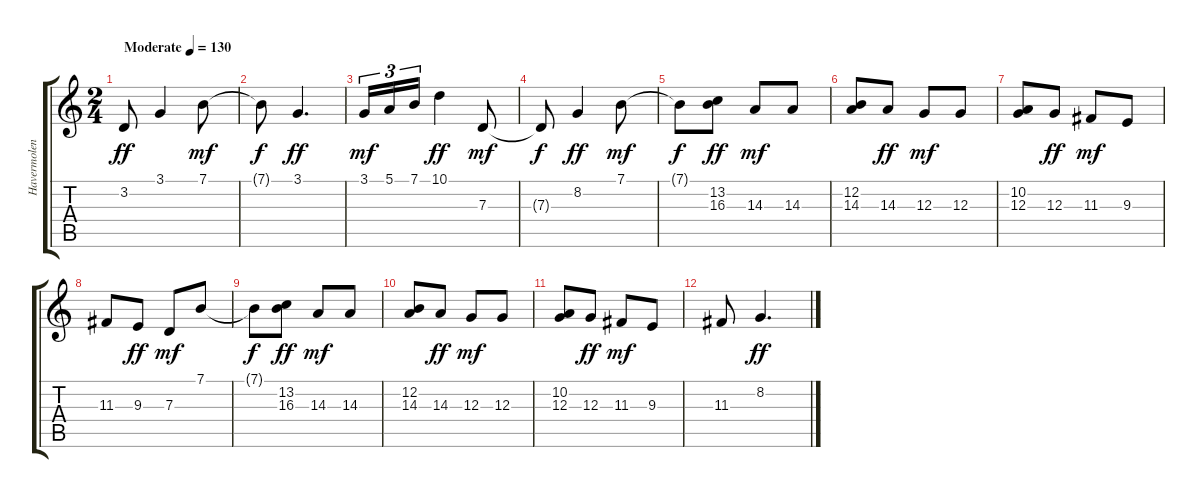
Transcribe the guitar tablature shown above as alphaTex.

\track ("Havermolen" "Havermolen") {instrument violin}
\staff {score tabs}
\tuning (E4 B3 G3 D3 A2 E2) {hide}
\ts (2 4)
\tempo (130 "Moderate")
\clef g2
\ks c
3.2.8{dy ff instrument violin} 3.1.4 7.1.8{dy mf} |
7.1{t}.8{dy f} 3.1.4{d dy ff} |
3.1.16{tu (3 2) dy mf} 5.1.16{tu (3 2)} 7.1.16{tu (3 2)} 10.1.4{dy ff} 7.3.8{dy mf} |
7.3{t}.8{dy f} 8.2.4{dy ff} 7.1.8{dy mf} |
7.1{t}.8{dy f} (13.2 16.3).8{dy ff} 14.3.8{dy mf} 14.3.8 |
(12.2 14.3).8 14.3.8{dy ff} 12.3.8{dy mf} 12.3.8 |
(10.2 12.3).8 12.3.8{dy ff} 11.3.8{dy mf} 9.3.8 |
11.3.8 9.3.8{dy ff} 7.3.8{dy mf} 7.1.8 |
7.1{t}.8{dy f} (13.2 16.3).8{dy ff} 14.3.8{dy mf} 14.3.8 |
(12.2 14.3).8 14.3.8{dy ff} 12.3.8{dy mf} 12.3.8 |
(10.2 12.3).8 12.3.8{dy ff} 11.3.8{dy mf} 9.3.8 |
11.3.8 8.2.4{d dy ff}
